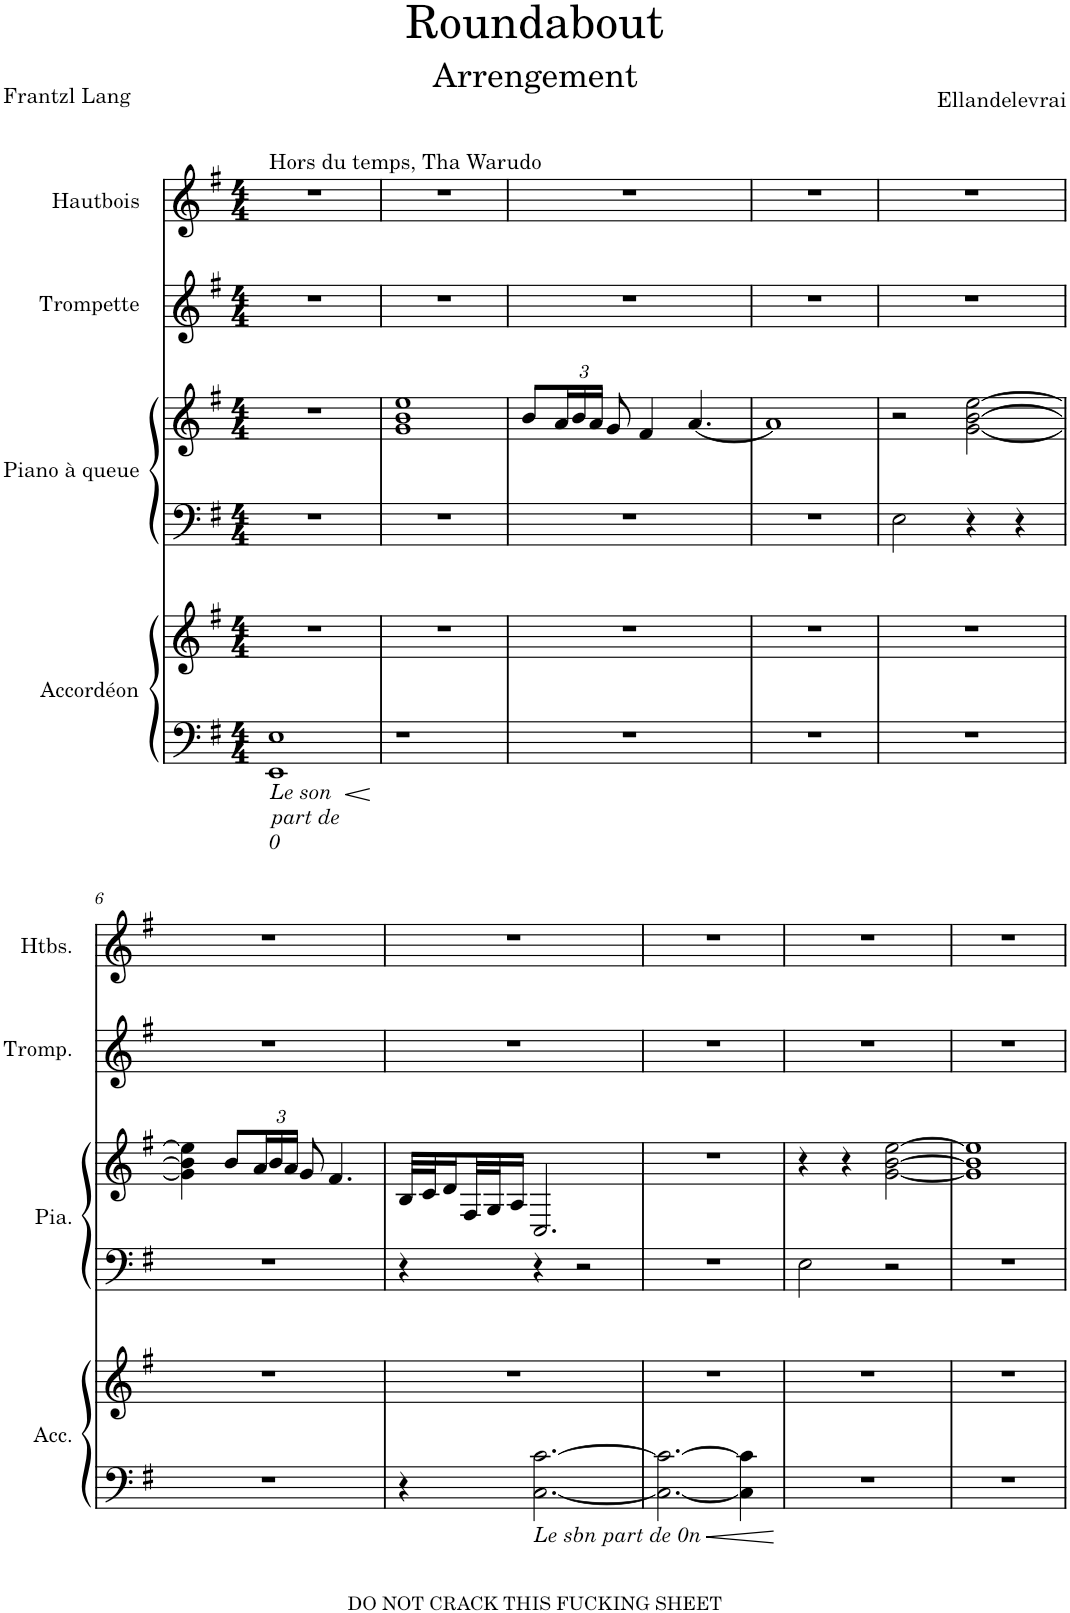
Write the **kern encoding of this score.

**kern	**kern	**kern	**kern	**kern	**kern
*part4	*part4	*part3	*part3	*part2	*part1
*staff6	*staff5	*staff4	*staff3	*staff2	*staff1
*I"Accordéon	*	*I"Piano à queue	*	*I"Trompette	*I"Hautbois
*I'Acc.	*	*I'Pia.	*	*I'Tromp.	*I'Htbs.
*clefF4	*clefG2	*clefF4	*clefG2	*clefG2	*clefG2
*	*	*	*	*ITrd1c2	*
*k[f#]	*k[f#]	*k[f#]	*k[f#]	*k[f#]	*k[f#]
*M4/4	*M4/4	*M4/4	*M4/4	*M4/4	*M4/4
=1	=1	=1	=1	=1	=1
!	!	!	!	!	!LO:TX:a:t=Hors du temps, Tha Warudo
!LO:TX:b:i:t=Le son	!	!	!	!	!
!LO:TX:b:t=part de	!	!	!	!	!
!LO:TX:b:t=0	!	!	!	!	!
1EE 1E	1r	1r	1r	1r	1r
=2	=2	=2	=2	=2	=2
1r	1r	1r	1g 1b 1ee	1r	1r
=3	=3	=3	=3	=3	=3
1r	1r	1r	8b/L	1r	1r
*	*	*	*Xbrackettup	*	*
.	.	.	24a/L	.	.
.	.	.	24b/	.	.
.	.	.	24a/JJ	.	.
.	.	.	8g/	.	.
.	.	.	4f#/	.	.
.	.	.	[4.a/	.	.
=4	=4	=4	=4	=4	=4
1r	1r	1r	1a]	1r	1r
=5	=5	=5	=5	=5	=5
1r	1r	2E\	2r	1r	1r
.	.	4r	[2g\ [2b\ [2ee\	.	.
.	.	4r	.	.	.
!!LO:LB:g=z
=6	=6	=6	=6	=6	=6
1r	1r	1r	4g\] 4b\] 4ee\]	1r	1r
.	.	.	8b/L	.	.
.	.	.	24a/L	.	.
.	.	.	24b/	.	.
.	.	.	24a/JJ	.	.
.	.	.	8g/	.	.
.	.	.	4.f#/	.	.
=7	=7	=7	=7	=7	=7
4r	1r	4r	32B/LLL	1r	1r
.	.	.	32c/J	.	.
.	.	.	16d/	.	.
.	.	.	32F#/L	.	.
.	.	.	32G/J	.	.
.	.	.	16A/JJ	.	.
!LO:TX:b:i:t=Le sbn part de 0n	!	!	!	!	!
[2.C\ [2.c\	.	4r	2.C/	.	.
.	.	2r	.	.	.
=8	=8	=8	=8	=8	=8
2.C\_ 2.c\_	1r	1r	1r	1r	1r
4C\] 4c\]	.	.	.	.	.
=9	=9	=9	=9	=9	=9
1r	1r	2E\	4r	1r	1r
.	.	.	4r	.	.
.	.	2r	[2g\ [2b\ [2ee\	.	.
=10	=10	=10	=10	=10	=10
1r	1r	1r	1g] 1b] 1ee]	1r	1r
=	=	=	=	=	=
*-	*-	*-	*-	*-	*-
